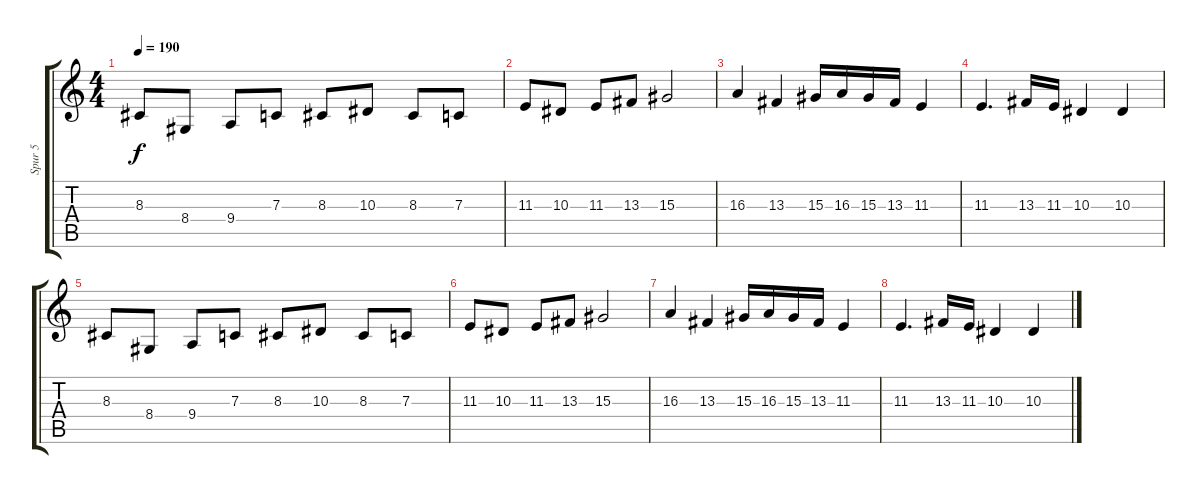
\track ("Spur 5" "Spur 5") {instrument violin}
\staff {score tabs}
\tuning (D4 A3 F3 C3 G2 D2) {hide}
\ts (4 4)
\tempo 190
\clef g2
\ks c
8.3.8{dy f instrument violin} 8.4.8 9.4.8 7.3.8 8.3.8 10.3.8 8.3.8 7.3.8 |
11.3.8 10.3.8 11.3.8 13.3.8 15.3.2 |
16.3.4 13.3.4 15.3.16 16.3.16 15.3.16 13.3.16 11.3.4 |
11.3.4{d} 13.3.16 11.3.16 10.3.4 10.3.4 |
8.3.8 8.4.8 9.4.8 7.3.8 8.3.8 10.3.8 8.3.8 7.3.8 |
11.3.8 10.3.8 11.3.8 13.3.8 15.3.2 |
16.3.4 13.3.4 15.3.16 16.3.16 15.3.16 13.3.16 11.3.4 |
11.3.4{d} 13.3.16 11.3.16 10.3.4 10.3.4
